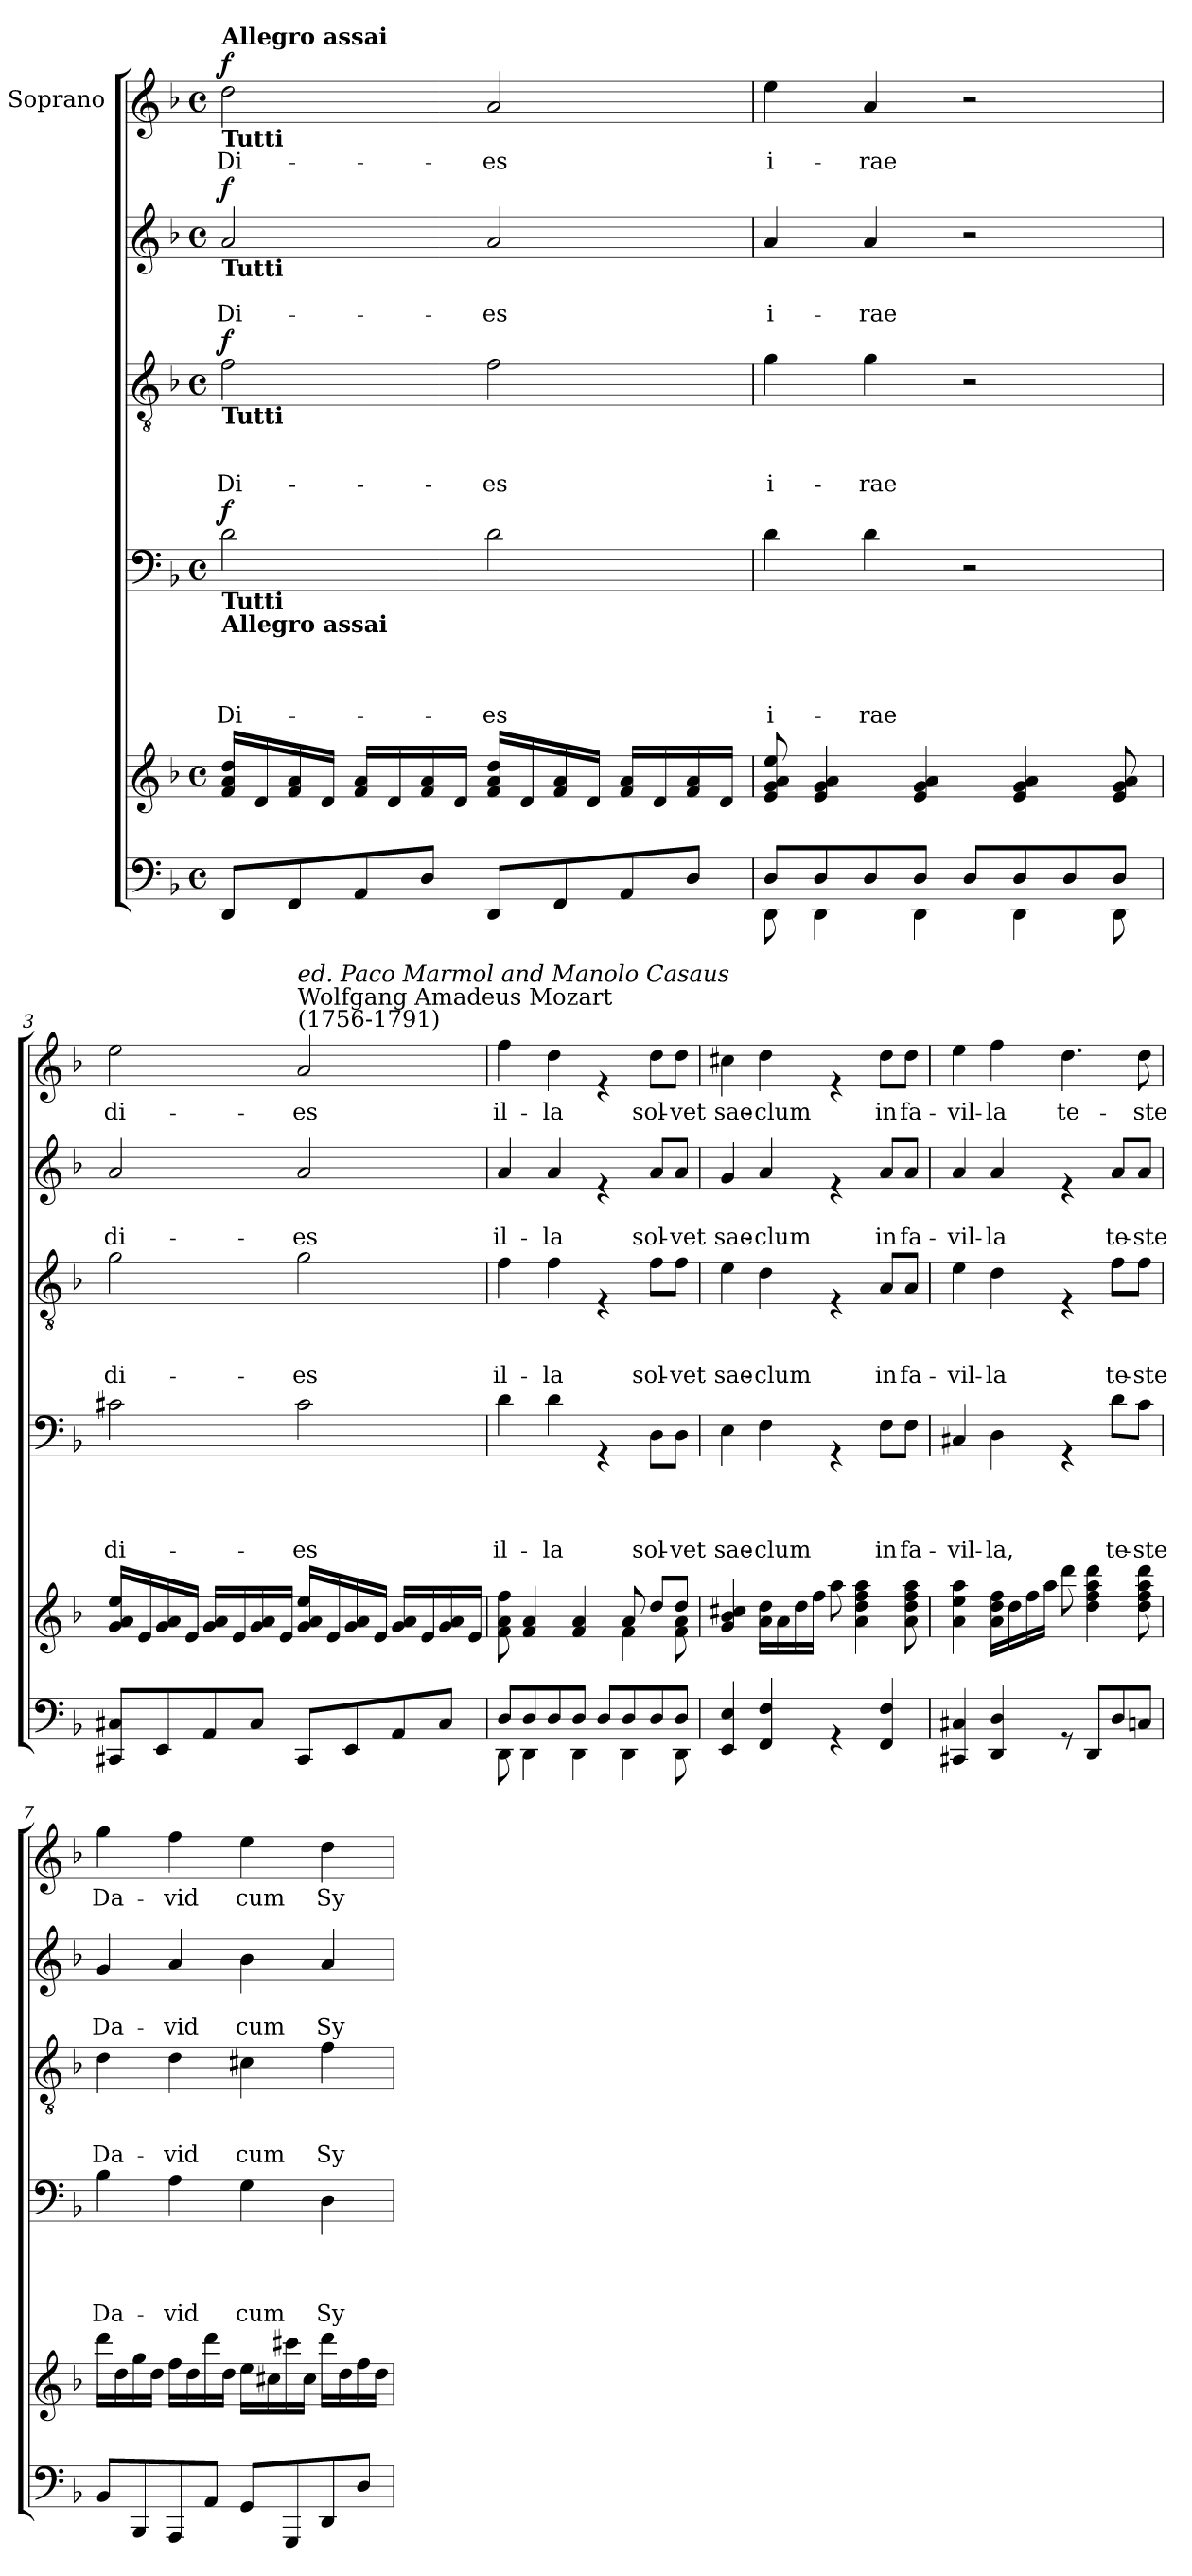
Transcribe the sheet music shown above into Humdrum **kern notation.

**kern	**kern	**kern	**text	**text	**text	**text	**dynam	**kern	**text	**text	**text	**dynam	**kern	**text	**text	**dynam	**kern	**text	**dynam
*part6	*part5	*part4	*part4	*part4	*part4	*part4	*part4	*part3	*part3	*part3	*part3	*part3	*part2	*part2	*part2	*part2	*part1	*part1	*part1
*staff6	*staff5	*staff4	*staff4	*staff4	*staff4	*staff4	*staff4	*staff3	*staff3	*staff3	*staff3	*staff3	*staff2	*staff2	*staff2	*staff2	*staff1	*staff1	*staff1
*	*	*	*	*	*	*	*	*	*	*	*	*	*	*	*	*	*I"Soprano	*	*
*clefF4	*clefG2	*clefF4	*	*	*	*	*	*clefGv2	*	*	*	*	*clefG2	*	*	*	*clefG2	*	*
*k[b-]	*k[b-]	*k[b-]	*	*	*	*	*	*k[b-]	*	*	*	*	*k[b-]	*	*	*	*k[b-]	*	*
*F:	*F:	*F:	*	*	*	*	*	*F:	*	*	*	*	*F:	*	*	*	*F:	*	*
*M4/4	*M4/4	*M4/4	*	*	*	*	*	*M4/4	*	*	*	*	*M4/4	*	*	*	*M4/4	*	*
*met(c)	*met(c)	*met(c)	*	*	*	*	*	*met(c)	*	*	*	*	*met(c)	*	*	*	*met(c)	*	*
=1	=1	=1	=1	=1	=1	=1	=1	=1	=1	=1	=1	=1	=1	=1	=1	=1	=1	=1	=1
!	!	!	!	!	!	!	!	!	!	!	!	!	!	!	!	!	!LO:TX:a:B:t=Allegro assai	!	!
!	!	!	!	!	!	!	!	!	!	!	!	!	!	!	!	!	!LO:TX:b:B:t=Tutti	!	!
!	!	!	!	!	!	!	!	!	!	!	!	!	!LO:TX:b:B:t=Tutti	!	!	!	!	!	!
!	!	!	!	!	!	!	!	!LO:TX:b:B:t=Tutti	!	!	!	!	!	!	!	!	!	!	!
!	!	!LO:TX:b:B:t=Tutti	!	!	!	!	!	!	!	!	!	!	!	!	!	!	!	!	!
!	!	!LO:TX:b:B:t=Allegro assai	!	!	!	!	!	!	!	!	!	!	!	!	!	!	!	!	!
!	!	!	!	!	!	!LO:LY:b	!LO:DY:a	!	!	!	!LO:LY:b	!LO:DY:a	!	!	!LO:LY:b	!LO:DY:a	!	!LO:LY:b	!LO:DY:a
8DD/L	16f/ 16a/ 16dd/LL	2d\	.	.	.	Di-	f	2f\	.	.	Di-	f	2a/	.	Di-	f	2dd\	Di-	f
.	16d/	.	.	.	.	.	.	.	.	.	.	.	.	.	.	.	.	.	.
8FF/	16f/ 16a/	.	.	.	.	.	.	.	.	.	.	.	.	.	.	.	.	.	.
.	16d/JJ	.	.	.	.	.	.	.	.	.	.	.	.	.	.	.	.	.	.
8AA/	16f/ 16a/LL	.	.	.	.	.	.	.	.	.	.	.	.	.	.	.	.	.	.
.	16d/	.	.	.	.	.	.	.	.	.	.	.	.	.	.	.	.	.	.
8D/J	16f/ 16a/	.	.	.	.	.	.	.	.	.	.	.	.	.	.	.	.	.	.
.	16d/JJ	.	.	.	.	.	.	.	.	.	.	.	.	.	.	.	.	.	.
!	!	!	!	!	!	!LO:LY:b	!	!	!	!	!LO:LY:b	!	!	!	!LO:LY:b	!	!	!LO:LY:b	!
8DD/L	16f/ 16a/ 16dd/LL	2d\	.	.	.	-es	.	2f\	.	.	-es	.	2a/	.	-es	.	2a/	-es	.
.	16d/	.	.	.	.	.	.	.	.	.	.	.	.	.	.	.	.	.	.
8FF/	16f/ 16a/	.	.	.	.	.	.	.	.	.	.	.	.	.	.	.	.	.	.
.	16d/JJ	.	.	.	.	.	.	.	.	.	.	.	.	.	.	.	.	.	.
8AA/	16f/ 16a/LL	.	.	.	.	.	.	.	.	.	.	.	.	.	.	.	.	.	.
.	16d/	.	.	.	.	.	.	.	.	.	.	.	.	.	.	.	.	.	.
8D/J	16f/ 16a/	.	.	.	.	.	.	.	.	.	.	.	.	.	.	.	.	.	.
.	16d/JJ	.	.	.	.	.	.	.	.	.	.	.	.	.	.	.	.	.	.
=2	=2	=2	=2	=2	=2	=2	=2	=2	=2	=2	=2	=2	=2	=2	=2	=2	=2	=2	=2
*^	*	*	*	*	*	*	*	*	*	*	*	*	*	*	*	*	*	*	*
!	!	!	!	!	!	!	!LO:LY:b	!	!	!	!	!LO:LY:b	!	!	!	!LO:LY:b	!	!	!LO:LY:b	!
8D/L	8DD\	8e/ 8g/ 8a/ 8ee/	4d\	.	.	.	i-	.	4g\	.	.	i-	.	4a/	.	i-	.	4ee\	i-	.
8D/	4DD\	4e/ 4g/ 4a/	.	.	.	.	.	.	.	.	.	.	.	.	.	.	.	.	.	.
!	!	!	!	!	!	!	!LO:LY:b	!	!	!	!	!LO:LY:b	!	!	!	!LO:LY:b	!	!	!LO:LY:b	!
8D/	.	.	4d\	.	.	.	-rae	.	4g\	.	.	-rae	.	4a/	.	-rae	.	4a/	-rae	.
8D/J	4DD\	4e/ 4g/ 4a/	.	.	.	.	.	.	.	.	.	.	.	.	.	.	.	.	.	.
8D/L	.	.	2r	.	.	.	.	.	2r	.	.	.	.	2r	.	.	.	2r	.	.
8D/	4DD\	4e/ 4g/ 4a/	.	.	.	.	.	.	.	.	.	.	.	.	.	.	.	.	.	.
8D/	.	.	.	.	.	.	.	.	.	.	.	.	.	.	.	.	.	.	.	.
8D/J	8DD\	8e/ 8g/ 8a/	.	.	.	.	.	.	.	.	.	.	.	.	.	.	.	.	.	.
=3	=3	=3	=3	=3	=3	=3	=3	=3	=3	=3	=3	=3	=3	=3	=3	=3	=3	=3	=3	=3
!	!	!	!	!	!	!	!LO:LY:b	!	!	!	!	!LO:LY:b	!	!	!	!LO:LY:b	!	!	!LO:LY:b	!
*v	*v	*	*	*	*	*	*	*	*	*	*	*	*	*	*	*	*	*	*	*
8CC#X/ 8C#X/L	16g/ 16a/ 16ee/LL	2c#X\	.	.	.	di-	.	2g\	.	.	di-	.	2a/	.	di-	.	2ee\	di-	.
.	16e/	.	.	.	.	.	.	.	.	.	.	.	.	.	.	.	.	.	.
8EE/	16g/ 16a/	.	.	.	.	.	.	.	.	.	.	.	.	.	.	.	.	.	.
.	16e/JJ	.	.	.	.	.	.	.	.	.	.	.	.	.	.	.	.	.	.
8AA/	16g/ 16a/LL	.	.	.	.	.	.	.	.	.	.	.	.	.	.	.	.	.	.
.	16e/	.	.	.	.	.	.	.	.	.	.	.	.	.	.	.	.	.	.
8C#/J	16g/ 16a/	.	.	.	.	.	.	.	.	.	.	.	.	.	.	.	.	.	.
.	16e/JJ	.	.	.	.	.	.	.	.	.	.	.	.	.	.	.	.	.	.
!	!	!	!	!	!	!	!	!	!	!	!	!	!	!	!	!	!LO:TX:a:t=Wolfgang Amadeus Mozart\n(1756-1791)	!	!
!	!	!	!	!	!	!	!	!	!	!	!	!	!	!	!	!	!LO:TX:a:i:t=ed. Paco Marmol and Manolo Casaus	!	!
!	!	!	!	!	!	!LO:LY:b	!	!	!	!	!LO:LY:b	!	!	!	!LO:LY:b	!	!	!LO:LY:b	!
8CC#/L	16g/ 16a/ 16ee/LL	2c#\	.	.	.	-es	.	2g\	.	.	-es	.	2a/	.	-es	.	2a/	-es	.
.	16e/	.	.	.	.	.	.	.	.	.	.	.	.	.	.	.	.	.	.
8EE/	16g/ 16a/	.	.	.	.	.	.	.	.	.	.	.	.	.	.	.	.	.	.
.	16e/JJ	.	.	.	.	.	.	.	.	.	.	.	.	.	.	.	.	.	.
8AA/	16g/ 16a/LL	.	.	.	.	.	.	.	.	.	.	.	.	.	.	.	.	.	.
.	16e/	.	.	.	.	.	.	.	.	.	.	.	.	.	.	.	.	.	.
8C#/J	16g/ 16a/	.	.	.	.	.	.	.	.	.	.	.	.	.	.	.	.	.	.
.	16e/JJ	.	.	.	.	.	.	.	.	.	.	.	.	.	.	.	.	.	.
!!LO:LB:g=z
=4	=4	=4	=4	=4	=4	=4	=4	=4	=4	=4	=4	=4	=4	=4	=4	=4	=4	=4	=4
*^	*^	*	*	*	*	*	*	*	*	*	*	*	*	*	*	*	*	*	*
!	!	!	!	!	!	!	!	!LO:LY:b	!	!	!	!	!LO:LY:b	!	!	!	!LO:LY:b	!	!	!LO:LY:b	!
8D/L	8DD\	8f\ 8a\ 8ff\	2ryy	4d\	.	.	.	il-	.	4f\	.	.	il-	.	4a/	.	il-	.	4ff\	il-	.
8D/	4DD\	4f/ 4a/	.	.	.	.	.	.	.	.	.	.	.	.	.	.	.	.	.	.	.
!	!	!	!	!	!	!	!	!LO:LY:b	!	!	!	!	!LO:LY:b	!	!	!	!LO:LY:b	!	!	!LO:LY:b	!
8D/	.	.	.	4d\	.	.	.	-la	.	4f\	.	.	-la	.	4a/	.	-la	.	4dd\	-la	.
8D/J	4DD\	4f/ 4a/	.	.	.	.	.	.	.	.	.	.	.	.	.	.	.	.	.	.	.
8D/L	.	.	8ryy	4rGG	.	.	.	.	.	4rE	.	.	.	.	4re	.	.	.	4re	.	.
8D/	4DD\	8a/	4f\	.	.	.	.	.	.	.	.	.	.	.	.	.	.	.	.	.	.
!	!	!	!	!	!	!	!	!LO:LY:b	!	!	!	!	!LO:LY:b	!	!	!	!LO:LY:b	!	!	!LO:LY:b	!
8D/	.	8dd/L	.	8D\L	.	.	.	sol-	.	8f\L	.	.	sol-	.	8a/L	.	sol-	.	8dd\L	sol-	.
!	!	!	!	!	!	!	!	!LO:LY:b	!	!	!	!	!LO:LY:b	!	!	!	!LO:LY:b	!	!	!LO:LY:b	!
8D/J	8DD\	8dd/J	8f\ 8a\	8D\J	.	.	.	-vet	.	8f\J	.	.	-vet	.	8a/J	.	-vet	.	8dd\J	-vet	.
=5	=5	=5	=5	=5	=5	=5	=5	=5	=5	=5	=5	=5	=5	=5	=5	=5	=5	=5	=5	=5	=5
!	!	!	!	!	!	!	!	!LO:LY:b	!	!	!	!	!LO:LY:b	!	!	!	!LO:LY:b	!	!	!LO:LY:b	!
*v	*v	*	*	*	*	*	*	*	*	*	*	*	*	*	*	*	*	*	*	*	*
*	*v	*v	*	*	*	*	*	*	*	*	*	*	*	*	*	*	*	*	*	*
4EE/ 4E/	4g/ 4b-/ 4cc#X/	4E\	.	.	.	sae-	.	4e\	.	.	sae-	.	4g/	.	sae-	.	4cc#X\	sae-	.
!	!	!	!	!	!	!LO:LY:b	!	!	!	!	!LO:LY:b	!	!	!	!LO:LY:b	!	!	!LO:LY:b	!
4FF/ 4F/	16a\ 16dd\LL	4F\	.	.	.	-clum	.	4d\	.	.	-clum	.	4a/	.	-clum	.	4dd\	-clum	.
.	16a\	.	.	.	.	.	.	.	.	.	.	.	.	.	.	.	.	.	.
.	16dd\	.	.	.	.	.	.	.	.	.	.	.	.	.	.	.	.	.	.
.	16ff\JJ	.	.	.	.	.	.	.	.	.	.	.	.	.	.	.	.	.	.
4rGG	8aa\	4rGG	.	.	.	.	.	4rE	.	.	.	.	4re	.	.	.	4re	.	.
.	4a\ 4dd\ 4ff\ 4aa\	.	.	.	.	.	.	.	.	.	.	.	.	.	.	.	.	.	.
!	!	!	!	!	!	!LO:LY:b	!	!	!	!	!LO:LY:b	!	!	!	!LO:LY:b	!	!	!LO:LY:b	!
4FF/ 4F/	.	8F\L	.	.	.	in	.	8A/L	.	.	in	.	8a/L	.	in	.	8dd\L	in	.
!	!	!	!	!	!	!LO:LY:b	!	!	!	!	!LO:LY:b	!	!	!	!LO:LY:b	!	!	!LO:LY:b	!
.	8a\ 8dd\ 8ff\ 8aa\	8F\J	.	.	.	fa-	.	8A/J	.	.	fa-	.	8a/J	.	fa-	.	8dd\J	fa-	.
=6	=6	=6	=6	=6	=6	=6	=6	=6	=6	=6	=6	=6	=6	=6	=6	=6	=6	=6	=6
!	!	!	!	!	!	!LO:LY:b	!	!	!	!	!LO:LY:b	!	!	!	!LO:LY:b	!	!	!LO:LY:b	!
4CC#X/ 4C#X/	4a\ 4ee\ 4aa\	4C#X/	.	.	.	-vil-	.	4e\	.	.	-vil-	.	4a/	.	-vil-	.	4ee\	-vil-	.
!	!	!	!	!	!	!LO:LY:b	!	!	!	!	!LO:LY:b	!	!	!	!LO:LY:b	!	!	!LO:LY:b	!
4DD/ 4D/	16a\ 16dd\ 16ff\LL	4D\	.	.	.	-la,	.	4d\	.	.	-la	.	4a/	.	-la	.	4ff\	-la	.
.	16dd\	.	.	.	.	.	.	.	.	.	.	.	.	.	.	.	.	.	.
.	16ff\	.	.	.	.	.	.	.	.	.	.	.	.	.	.	.	.	.	.
.	16aa\JJ	.	.	.	.	.	.	.	.	.	.	.	.	.	.	.	.	.	.
!	!	!	!	!	!	!	!	!	!	!	!	!	!	!	!	!	!	!LO:LY:b	!
8rGG	8ddd\	4rGG	.	.	.	.	.	4rE	.	.	.	.	4re	.	.	.	4.dd\	te-	.
8DD/L	4dd\ 4ff\ 4aa\ 4ddd\	.	.	.	.	.	.	.	.	.	.	.	.	.	.	.	.	.	.
!	!	!	!	!	!	!LO:LY:b	!	!	!	!	!LO:LY:b	!	!	!	!LO:LY:b	!	!	!	!
8D/	.	8d\L	.	.	.	te-	.	8f\L	.	.	te-	.	8a/L	.	te-	.	.	.	.
!	!	!	!	!	!	!LO:LY:b	!	!	!	!	!LO:LY:b	!	!	!	!LO:LY:b	!	!	!LO:LY:b	!
8Cn/J	8dd\ 8ff\ 8aa\ 8ddd\	8c\J	.	.	.	-ste	.	8f\J	.	.	-ste	.	8a/J	.	-ste	.	8dd\	-ste	.
=7	=7	=7	=7	=7	=7	=7	=7	=7	=7	=7	=7	=7	=7	=7	=7	=7	=7	=7	=7
!	!	!	!	!	!	!LO:LY:b	!	!	!	!	!LO:LY:b	!	!	!	!LO:LY:b	!	!	!LO:LY:b	!
8BB-/L	16ddd\LL	4B-\	.	.	.	Da-	.	4d\	.	.	Da-	.	4g/	.	Da-	.	4gg\	Da-	.
.	16dd\	.	.	.	.	.	.	.	.	.	.	.	.	.	.	.	.	.	.
8BBB-/	16gg\	.	.	.	.	.	.	.	.	.	.	.	.	.	.	.	.	.	.
.	16dd\JJ	.	.	.	.	.	.	.	.	.	.	.	.	.	.	.	.	.	.
!	!	!	!	!	!	!LO:LY:b	!	!	!	!	!LO:LY:b	!	!	!	!LO:LY:b	!	!	!LO:LY:b	!
8AAA/	16ff\LL	4A\	.	.	.	-vid	.	4d\	.	.	-vid	.	4a/	.	-vid	.	4ff\	-vid	.
.	16dd\	.	.	.	.	.	.	.	.	.	.	.	.	.	.	.	.	.	.
8AA/J	16ddd\	.	.	.	.	.	.	.	.	.	.	.	.	.	.	.	.	.	.
.	16dd\JJ	.	.	.	.	.	.	.	.	.	.	.	.	.	.	.	.	.	.
!	!	!	!	!	!	!LO:LY:b	!	!	!	!	!LO:LY:b	!	!	!	!LO:LY:b	!	!	!LO:LY:b	!
8GG/L	16ee\LL	4G\	.	.	.	cum	.	4c#X\	.	.	cum	.	4b-\	.	cum	.	4ee\	cum	.
.	16cc#X\	.	.	.	.	.	.	.	.	.	.	.	.	.	.	.	.	.	.
8GGG/	16ccc#X\	.	.	.	.	.	.	.	.	.	.	.	.	.	.	.	.	.	.
.	16cc#\JJ	.	.	.	.	.	.	.	.	.	.	.	.	.	.	.	.	.	.
!	!	!	!	!	!	!LO:LY:b	!	!	!	!	!LO:LY:b	!	!	!	!LO:LY:b	!	!	!LO:LY:b	!
8DD/	16ddd\LL	4D\	.	.	.	Sy-	.	4f\	.	.	Sy-	.	4a/	.	Sy-	.	4dd\	Sy-	.
.	16dd\	.	.	.	.	.	.	.	.	.	.	.	.	.	.	.	.	.	.
8D/J	16ff\	.	.	.	.	.	.	.	.	.	.	.	.	.	.	.	.	.	.
.	16dd\JJ	.	.	.	.	.	.	.	.	.	.	.	.	.	.	.	.	.	.
=	=	=	=	=	=	=	=	=	=	=	=	=	=	=	=	=	=	=	=
*-	*-	*-	*-	*-	*-	*-	*-	*-	*-	*-	*-	*-	*-	*-	*-	*-	*-	*-	*-
